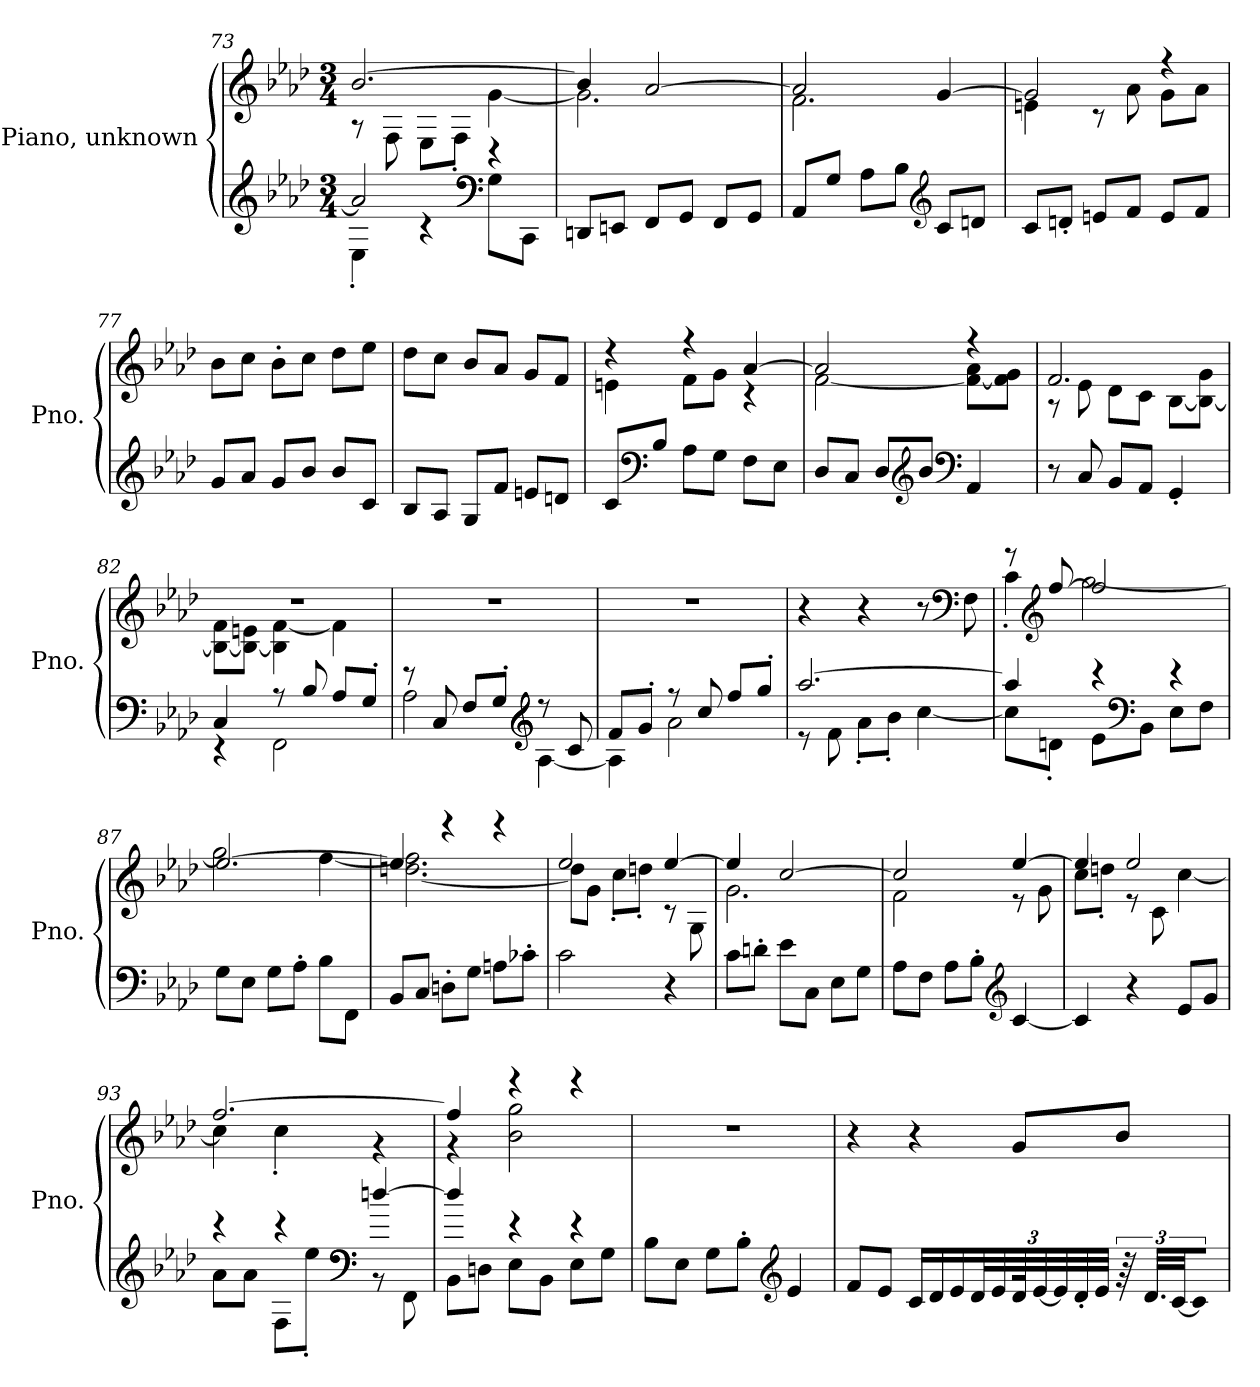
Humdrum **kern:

**kern	**kern
*part1	*part1
*staff2	*staff1
*I"Piano, unknown	*
*I'Pno.	*
*clefG2	*clefG2
*k[b-e-a-d-]	*k[b-e-a-d-]
*M3/4	*M3/4
=73	=73
*^	*^
2a-/]	4E-'\	[2.b-/	8r
.	.	.	8F\
.	4r	.	8E-\L
.	.	.	8F'\J
*clefF4	*	*	*
4r	8G\L	.	[4g\
.	8CC\J	.	.
*v	*v	*	*
!!LO:PB:g=z	!!
=74	=74	=74
8DDn/L	4b-/]	2.g\]
8EEn/J	.	.
8FF/L	[2a-/	.
8GG/J	.	.
8FF/L	.	.
8GG/J	.	.
=75	=75	=75
8AA-/L	2a-/]	2.f\
8G/J	.	.
8A-\L	.	.
8B-\J	.	.
*clefG2	*	*
8c/L	[4g/	.
8dn/J	.	.
=76	=76	=76
8c/L	2g/]	4en\
8dn'/J	.	.
8en/L	.	8r
8f/J	.	8a-\
8e/L	4r	8g\L
8f/J	.	8a-\J
*	*v	*v
=77	=77
8g/L	8b-\L
8a-/J	8cc\J
8g/L	8b-'\L
8b-/J	8cc\J
8b-/L	8dd-\L
8c/J	8ee-\J
=78	=78
8B-/L	8dd-\L
8A-/J	8cc\J
8G/L	8b-/L
8f/J	8a-/J
8en/L	8g/L
8dn/J	8f/J
!!LO:LB:g=z
=79	=79
*	*^
8c/L	4r	4en\
*clefF4	*	*
8B-/J	.	.
8A-\L	4r	8f\L
8G\J	.	8g\J
8F\L	[4a-/	4r
8E-\J	.	.
=80	=80	=80
8D-/L	2a-/]	[2f\
8C/J	.	.
8D-/L	.	.
*clefG2	*	*
8b-/J	.	.
*clefF4	*	*
4AA-/	4r	8f\_ 8a-\L
.	.	8f\] 8g\J
=81	=81	=81
8r	2.f/	8r
8C/	.	8e-\
8BB-/L	.	8d-\L
8AA-/J	.	8c\J
4GG'/	.	[8B-\L
.	.	8B-\_ 8g\J
=82	=82	=82
*^	*	*
4C/	4r	2.r	8B-\_ 8f\L
.	.	.	8B-\_ 8en\J
8r	2FF\	.	4B-\] [4f\
8B-/	.	.	.
8A-/L	.	.	4f\]
8G'/J	.	.	.
*	*	*v	*v
!!LO:LB:g=z
=83	=83	=83
8r	2A-\	2.r
8C/	.	.
8F/L	.	.
8G'/J	.	.
*clefG2	*	*
8r	[4A-\	.
8c/	.	.
=84	=84	=84
8f/L	4A-\]	2.r
8g'/J	.	.
8r	2a-\	.
8cc/	.	.
8ff/L	.	.
8gg'/J	.	.
=85	=85	=85
[2.aa-/	8r	4r
.	8f\	.
.	8a-'\L	4r
.	8b-'\J	.
.	[4cc\	8r
*	*	*clefF4
.	.	8F\
=86	=86	=86
*	*	*^
4aa-/]	8cc\L]	8r	4c'\
*	*	*clefG2	*
.	8dn'\J	[8ff/	.
4r	8e-\L	2ff/]	[2gg\
*clefF4	*	*	*
.	8BB-\J	.	.
4r	8E-\L	.	.
.	8F\J	.	.
*v	*v	*	*
=87	=87	=87
8G\L	[2.ee-/	2gg\]
8E-\J	.	.
8G\L	.	.
8A-'\J	.	.
8B-\L	.	[4ff\
8FF\J	.	.
!!LO:LB:g=z	!!
=88	=88	=88
8BB-/L	4ee-/]	[2.ddn\ 2.ff\]
8C/J	.	.
8Dn'\L	4r	.
8G\J	.	.
8An\L	4r	.
8c-X'\J	.	.
=89	=89	=89
2c\	2ee-/	8dd\L]
.	.	8g\J
.	.	8cc'\L
.	.	8ddn'\J
4r	[4ee-/	8r
.	.	8G\
=90	=90	=90
8c\L	4ee-/]	2.g\
8dn'\J	.	.
8e-\L	[2cc/	.
8C\J	.	.
8E-\L	.	.
8G\J	.	.
=91	=91	=91
8A-\L	2cc/]	2f\
8F\J	.	.
8A-\L	.	.
8B-'\J	.	.
*clefG2	*	*
[4c/	[4ee-/	8r
.	.	8g\
=92	=92	=92
4c/]	4ee-/]	8cc\L
.	.	8ddn'\J
4r	2ee-/	8r
.	.	8c\
8e-/L	.	[4cc\
8g/J	.	.
!!LO:LB:g=z	!!
=93	=93	=93
*^	*	*
4r	8a-\L	[2.ff/	4cc\]
.	8a-\J	.	.
4r	8F\L	.	4cc'\
.	8ee-'\J	.	.
*clefF4	*	*	*
[4ddn/	8r	.	4r
.	8FF\	.	.
=94	=94	=94	=94
4dd/]	8BB-\L	4ff/]	4r
.	8Dn\J	.	.
4r	8E-\L	4r	2b-\ 2gg\
.	8BB-\J	.	.
4r	8E-\L	4r	.
.	8G\J	.	.
*v	*v	*	*
*	*v	*v
=95	=95
8B-\L	2.r
8E-\J	.
8G\L	.
8B-'\J	.
*clefG2	*
4e-/	.
=96	=96
8f/L	4r
8e-/J	.
16c/LL	4r
16d-/	.
16e-/	.
32d-/L	.
32e-/	.
*Xbrackettup	*
96d-/K	8g/L
[48e-/	.
32e-/]	.
32d-'/	.
32e-/JJJ	.
*brackettup	*
96r	8b-/J
48.d-/LLL	.
[48c/J	.
16c/JJ]	.
=	=
*-	*-
